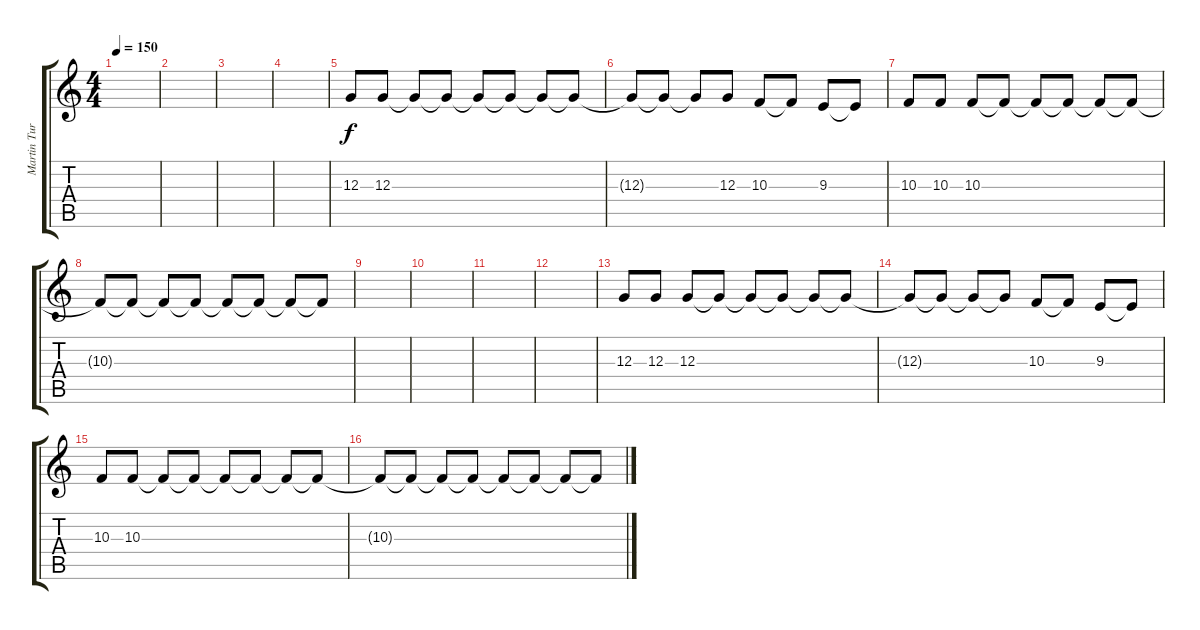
\track ("Martin Turner (harmony vocals)" "Martin Tur") {instrument oboe}
\staff {score tabs}
\tuning (E4 B3 G3 D3 A2 E2) {hide}
\ts (4 4)
\tempo 150
\clef g2
\ks c
|
|
|
|
12.3.8 12.3.8 12.3{t}.8 12.3{t}.8 12.3{t}.8 12.3{t}.8 12.3{t}.8 12.3{t}.8 |
12.3{t}.8 12.3{t}.8 12.3{t}.8 12.3.8 10.3.8 10.3{t}.8 9.3.8 9.3{t}.8 |
10.3.8 10.3.8 10.3.8 10.3{t}.8 10.3{t}.8 10.3{t}.8 10.3{t}.8 10.3{t}.8 |
10.3{t}.8 10.3{t}.8 10.3{t}.8 10.3{t}.8 10.3{t}.8 10.3{t}.8 10.3{t}.8 10.3{t}.8 |
|
|
|
|
12.3.8 12.3.8 12.3.8 12.3{t}.8 12.3{t}.8 12.3{t}.8 12.3{t}.8 12.3{t}.8 |
12.3{t}.8 12.3{t}.8 12.3{t}.8 12.3{t}.8 10.3.8 10.3{t}.8 9.3.8 9.3{t}.8 |
10.3.8 10.3.8 10.3{t}.8 10.3{t}.8 10.3{t}.8 10.3{t}.8 10.3{t}.8 10.3{t}.8 |
10.3{t}.8 10.3{t}.8 10.3{t}.8 10.3{t}.8 10.3{t}.8 10.3{t}.8 10.3{t}.8 10.3{t}.8
